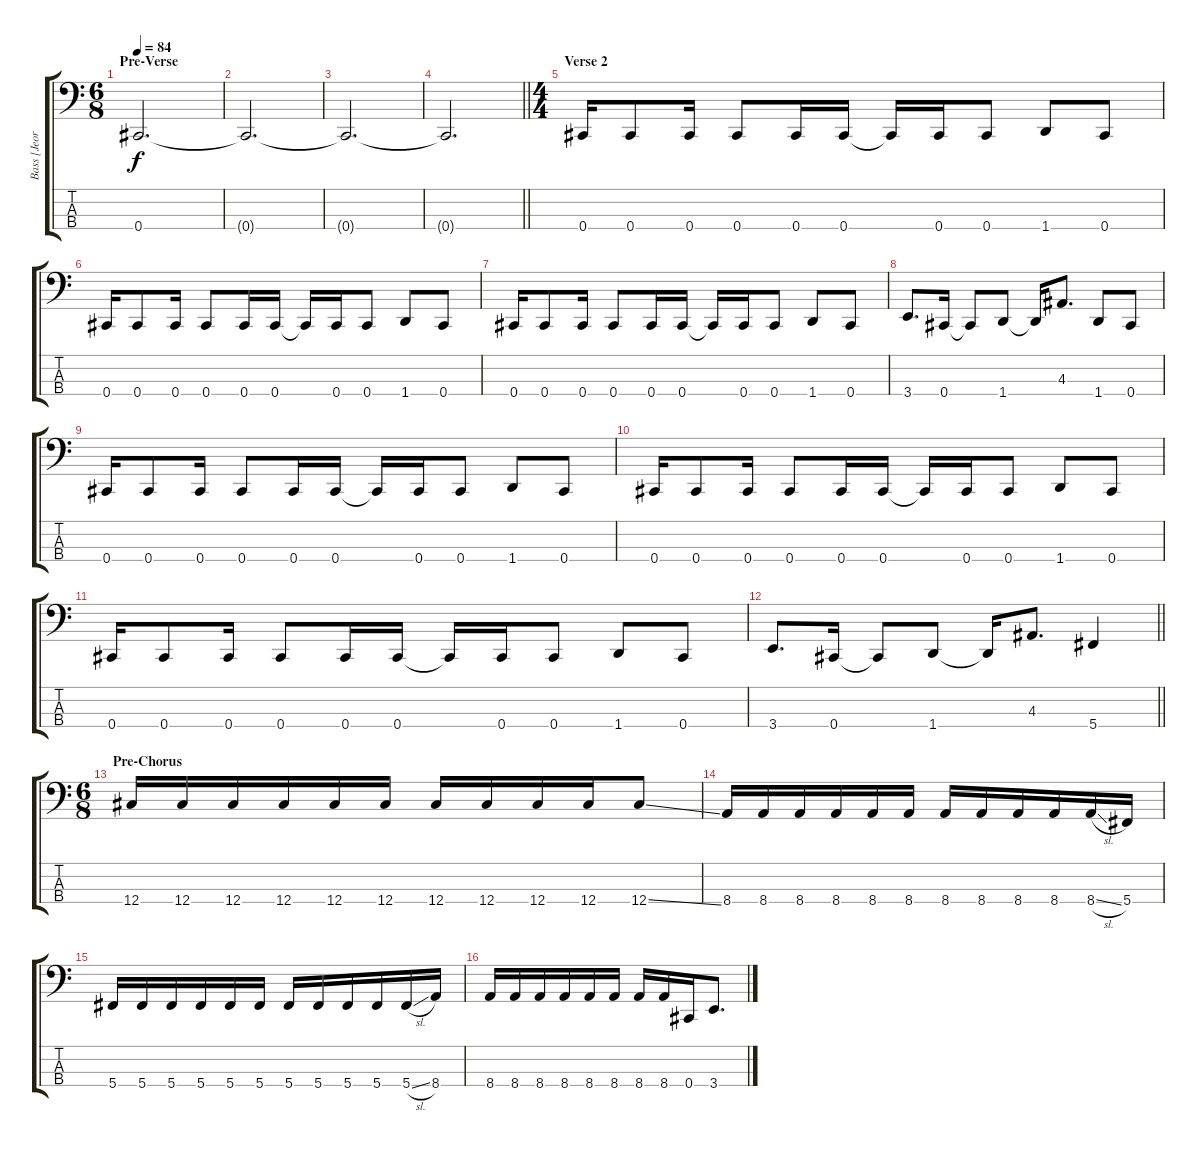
\track ("Bass [Jeordie White]" "Bass [Jeor") {instrument electricbasspick}
\staff {score tabs}
\tuning (E2 B1 Gb1 Db1) {hide}
\ts (6 8)
\section ("" "Pre-Verse")
\tempo 84
\clef f4
\ks c
0.4.2{d dy f} |
0.4{t}.2{d} |
0.4{t}.2{d volume 0} |
\barLineRight lightlight
0.4{t}.2{d} |
\ts (4 4)
\section ("" "Verse 2")
0.4.16{volume 16} 0.4.8 0.4.16 0.4.8 0.4.16 0.4.16 0.4{t}.16 0.4.16 0.4.8 1.4.8 0.4.8 |
0.4.16 0.4.8 0.4.16 0.4.8 0.4.16 0.4.16 0.4{t}.16 0.4.16 0.4.8 1.4.8 0.4.8 |
0.4.16 0.4.8 0.4.16 0.4.8 0.4.16 0.4.16 0.4{t}.16 0.4.16 0.4.8 1.4.8 0.4.8 |
3.4.8{d} 0.4.16 0.4{t}.8 1.4.8 1.4{t}.16 4.3.8{d} 1.4.8 0.4.8 |
0.4.16 0.4.8 0.4.16 0.4.8 0.4.16 0.4.16 0.4{t}.16 0.4.16 0.4.8 1.4.8 0.4.8 |
0.4.16 0.4.8 0.4.16 0.4.8 0.4.16 0.4.16 0.4{t}.16 0.4.16 0.4.8 1.4.8 0.4.8 |
0.4.16 0.4.8 0.4.16 0.4.8 0.4.16 0.4.16 0.4{t}.16 0.4.16 0.4.8 1.4.8 0.4.8 |
\barLineRight lightlight
3.4.8{d} 0.4.16 0.4{t}.8 1.4.8 1.4{t}.16 4.3.8{d} 5.4.4 |
\ts (6 8)
\section ("" "Pre-Chorus")
12.4.16 12.4.16 12.4.16 12.4.16 12.4.16 12.4.16 12.4.16 12.4.16 12.4.16 12.4.16 12.4{ss}.8 |
8.4.16 8.4.16 8.4.16 8.4.16 8.4.16 8.4.16 8.4.16 8.4.16 8.4.16 8.4.16 8.4{sl}.16 5.4.16 |
5.4.16 5.4.16 5.4.16 5.4.16 5.4.16 5.4.16 5.4.16 5.4.16 5.4.16 5.4.16 5.4{sl}.16 8.4.16 |
8.4.16 8.4.16 8.4.16 8.4.16 8.4.16 8.4.16 8.4.16 8.4.16 0.4.16 3.4{ss}.8{d}
